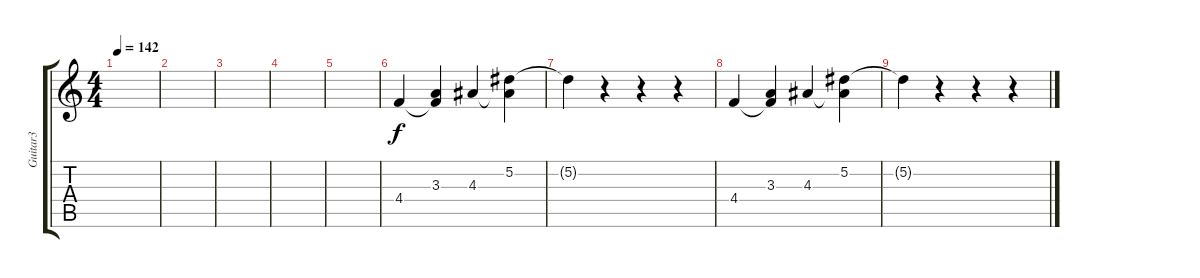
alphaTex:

\track ("Guitar3" "Guitar3") {instrument distortionguitar}
\staff {score tabs}
\tuning (Eb4 Bb3 Gb3 Db3 Ab2 Eb2) {hide}
\ts (4 4)
\tempo 142
\clef g2
\ks c
|
|
|
|
|
4.4.4 (3.3 4.4{t}).4 4.3.4 (5.2 4.3{t}).4 |
5.2{t}.4 r.4 r.4 r.4 |
4.4.4 (3.3 4.4{t}).4 4.3.4 (5.2 4.3{t}).4 |
5.2{t}.4 r.4 r.4 r.4
